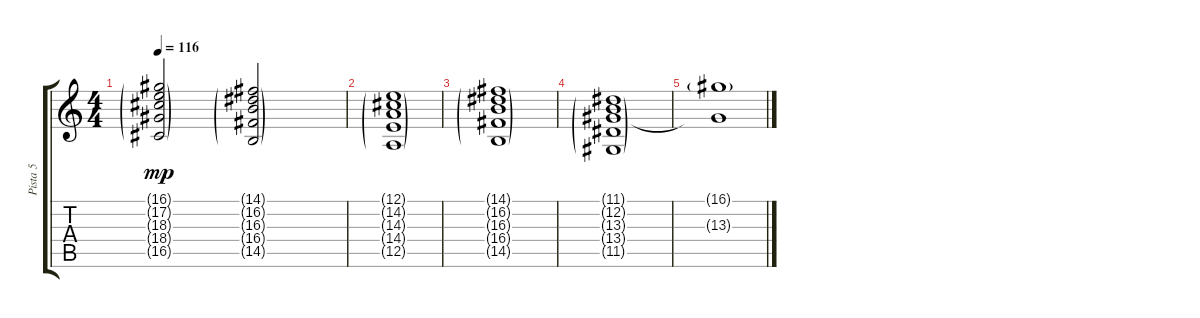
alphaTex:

\track ("Pista 5" "Pista 5") {instrument drawbarorgan}
\staff {score tabs}
\tuning (E4 B3 G3 D3 A2 E2) {hide}
\ts (4 4)
\tempo 116
\clef g2
\ks c
(16.1{g} 17.2{g} 18.3{g} 18.4{g} 16.5{g}).2{dy mp} (14.1{g} 16.2{g} 16.3{g} 16.4{g} 14.5{g}).2 |
(12.1{g} 14.2{g} 14.3{g} 14.4{g} 12.5{g}).1 |
(14.1{g} 16.2{g} 16.3{g} 16.4{g} 14.5{g}).1 |
(11.1{g} 12.2{g} 13.3{g} 13.4{g} 11.5{g}).1 |
(16.1{g} 13.3{t}).1
